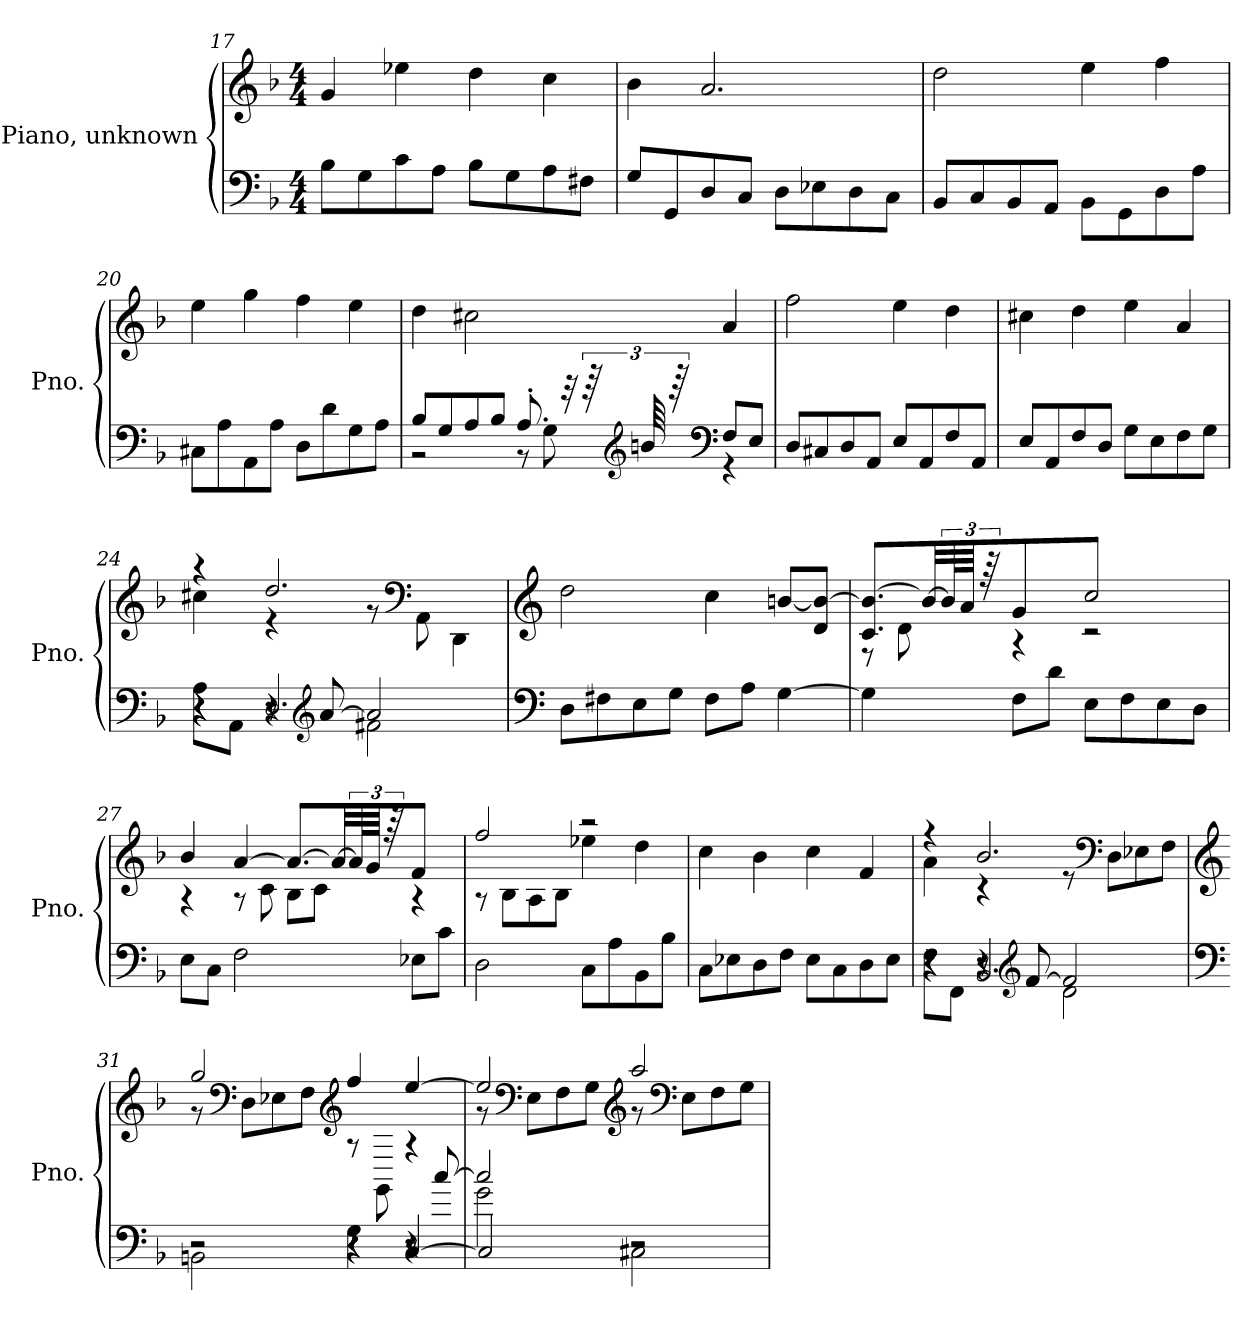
**kern	**kern
*part1	*part1
*staff2	*staff1
*I"Piano, unknown	*
*I'Pno.	*
*clefF4	*clefG2
*k[b-]	*k[b-]
*M4/4	*M4/4
=17	=17
8B-\L	4g/
8G\	.
8c\	4ee-X\
8A\J	.
8B-\L	4dd\
8G\	.
8A\	4cc\
8F#X\J	.
=18	=18
8G/L	4b-\
8GG/	.
8D/	2.a/
8C/J	.
8D\L	.
8E-X\	.
8D\	.
8C\J	.
!!LO:LB:g=z
=19	=19
8BB-/L	2dd\
8C/	.
8BB-/	.
8AA/J	.
8BB-\L	4ee\
8GG\	.
8D\	4ff\
8A\J	.
=20	=20
8C#X\L	4ee\
8A\	.
8AA\	4gg\
8A\J	.
8D\L	4ff\
8d\	.
8G\	4ee\
8A\J	.
=21	=21
*^	*
8B-/L	2r	4dd\
8G/	.	.
8A/	.	2cc#X\
8B-/J	.	.
8.A'/	8r	.
.	8G\	.
32r	.	.
96r	.	.
*clefG2	*	*
96bn/	.	.
96r	.	.
*clefF4	*	*
8F/L	4r	4a/
8E/J	.	.
*v	*v	*
=22	=22
8D/L	2ff\
8C#X/	.
8D/	.
8AA/J	.
8E/L	4ee\
8AA/	.
8F/	4dd\
8AA/J	.
!!LO:PB:g=z
=23	=23
8E/L	4cc#X\
8AA/	.
8F/	4dd\
8D/J	.
8G\L	4ee\
8E\	.
8F\	4a/
8G\J	.
=24	=24
*^	*^
*	*^	*	*
4r	8A\L	4r	4r	4cc#X\
.	8AA\J	.	.	.
8r	4r	2.D/	2.dd/	4r
*clefG2	*	*	*	*
[8a/	.	.	.	.
2a/]	2f#X\	.	.	8r
*	*	*	*clefF4	*
.	.	.	.	8AA\
.	.	.	.	4DD\
*v	*v	*v	*	*
*	*v	*v
=25	=25
*clefF4	*clefG2
8D\L	2dd\
8F#X\	.
8E\	.
8G\J	.
8F#\L	4cc\
8A\J	.
[4G\	[8bn/L
.	8d/ 8b/_J
!!LO:LB:g=z
=26	=26
*	*^
4G\]	8.c/ 8.b/_L	8r
.	.	8d\
.	32b/LL_	.
.	96b/L]	.
.	96a/JJJJ	.
.	96r	.
8F\L	4g/	4r
8d\J	.	.
8E\L	2cc/	2r
8F\	.	.
8E\	.	.
8D\J	.	.
=27	=27	=27
8E\L	4b-/	4r
8C\J	.	.
2F\	[4a/	8r
.	.	8c\
.	8.a/L_	8B-\L
.	.	8c\J
.	32a/LL_	.
.	96a/L]	.
.	96g/JJJJ	.
.	96r	.
8E-X\L	4f/	4r
8c\J	.	.
=28	=28	=28
2D\	2ff/	8r
.	.	8B-\L
.	.	8A\
.	.	8B-\J
8C\L	2r	4ee-X\
8A\	.	.
8BB-\	.	4dd\
8B-\J	.	.
*	*v	*v
!!LO:LB:g=z
=29	=29
8C\L	4cc\
8E-X\	.
8D\	4b-\
8F\J	.
8E-\L	4cc\
8C\	.
8D\	4f/
8E-\J	.
=30	=30
*^	*^
*	*^	*	*
4r	8F\L	4r	4r	4a\
.	8FF\J	.	.	.
8r	4r	2.BB-/	2.b-/	4r
*clefG2	*	*	*	*
[8f/	.	.	.	.
2f/]	2d\	.	.	8r
*	*	*	*clefF4	*
.	.	.	.	8D\L
.	.	.	.	8E-X\
.	.	.	.	8F\J
=31	=31	=31	=31	=31
*clefF4	*	*	*clefG2	*
2r	2BBn\	2r	2gg/	8r
*	*	*	*clefF4	*
.	.	.	.	8D\L
.	.	.	.	8E-X\
.	.	.	.	8F\J
*	*	*	*clefG2	*
4r	4G\	4r	4ff/	8r
.	.	.	.	8GG\
8r	4r	[4C/	[4ee/	4r
[8cc/	.	.	.	.
!!LO:LB:g=z	!!
=32	=32	=32	=32	=32
2cc/]	2g\	2C/]	2ee/]	8r
*	*	*	*clefF4	*
.	.	.	.	8E\L
.	.	.	.	8F\
.	.	.	.	8G\J
*	*	*	*clefG2	*
2r	2C#X\	2r	2aa/	8r
*	*	*	*clefF4	*
.	.	.	.	8E\L
.	.	.	.	8F\
.	.	.	.	8G\J
*v	*v	*v	*	*
*	*v	*v
=	=
*-	*-
